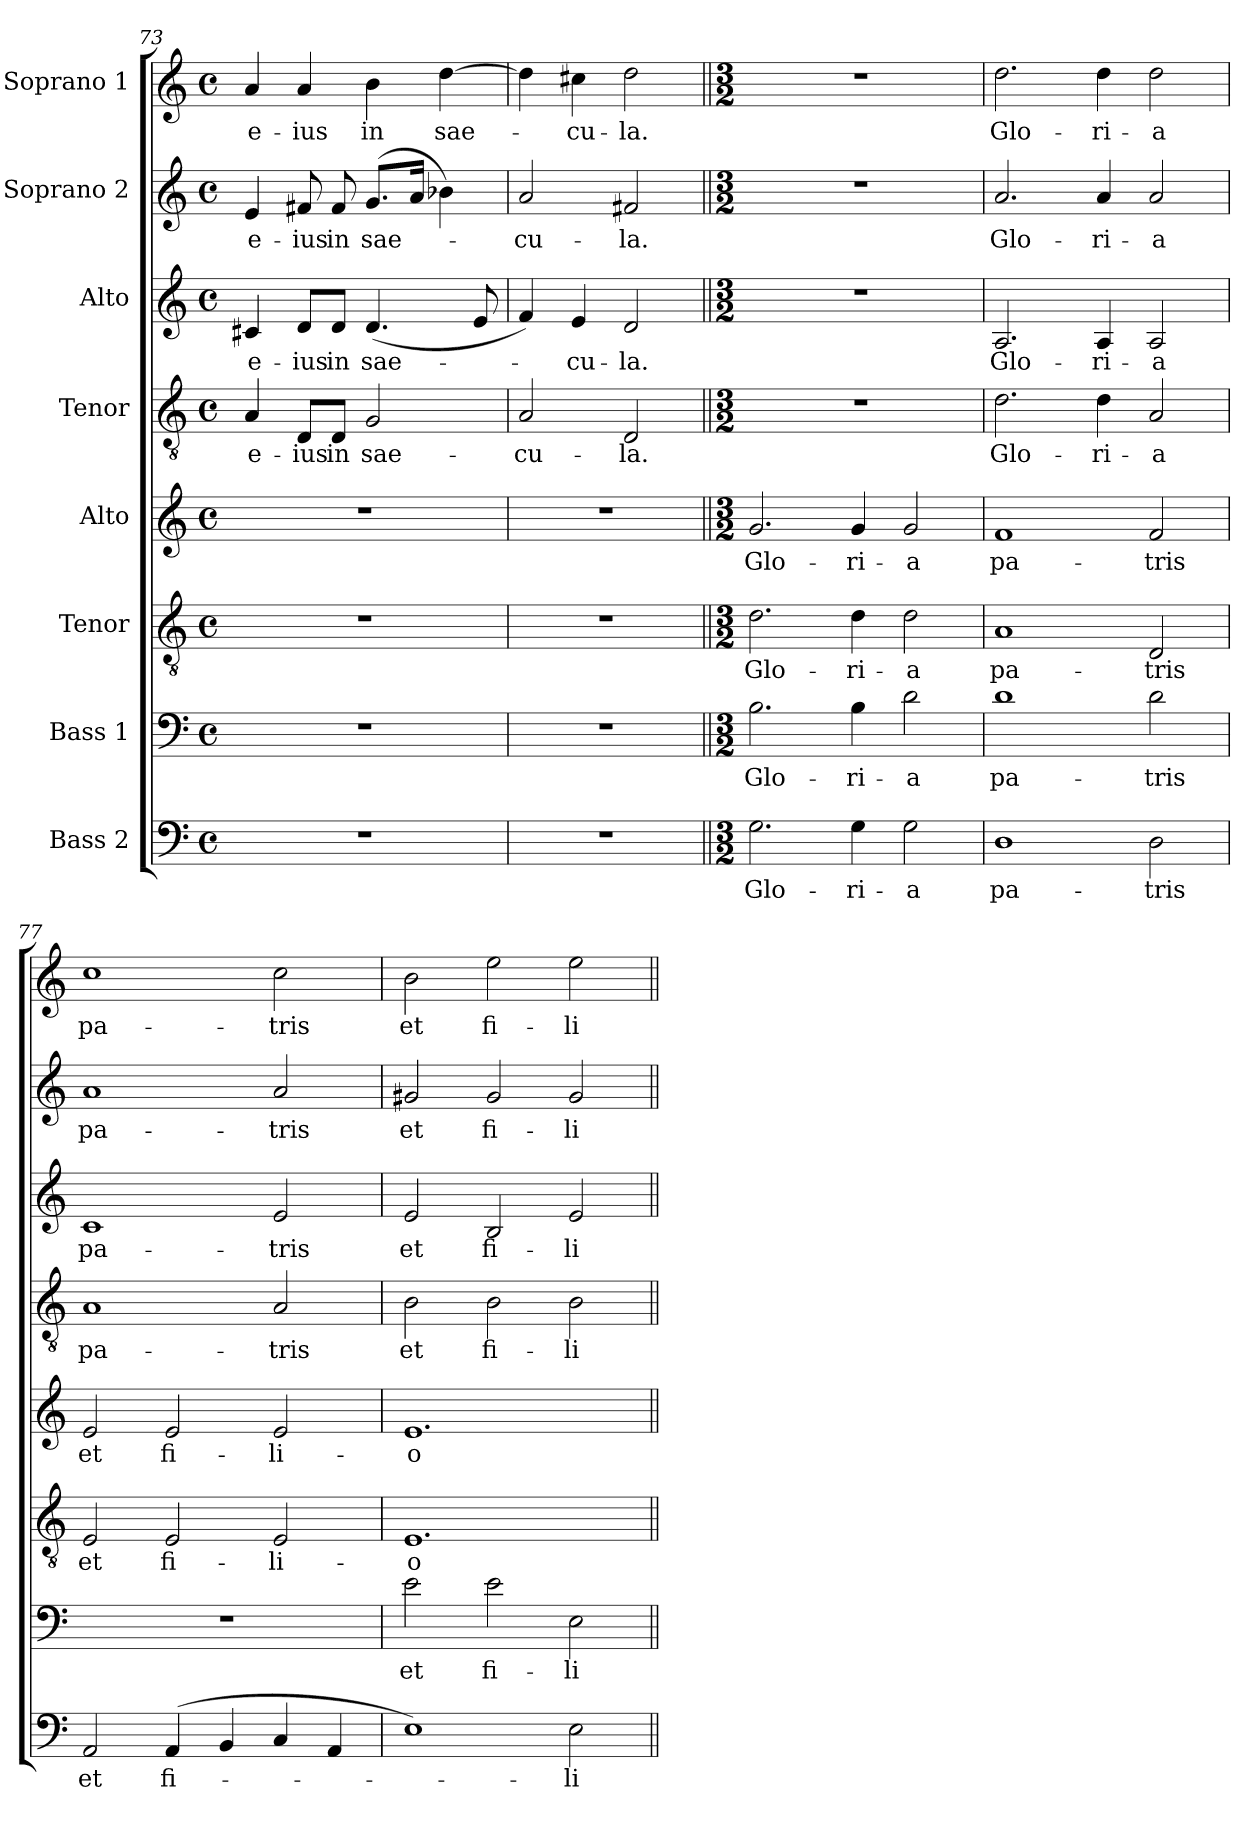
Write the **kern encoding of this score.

**kern	**text	**kern	**text	**kern	**text	**kern	**text	**kern	**text	**kern	**text	**kern	**text	**kern	**text
*part8	*part8	*part7	*part7	*part6	*part6	*part5	*part5	*part4	*part4	*part3	*part3	*part2	*part2	*part1	*part1
*staff8	*staff8	*staff7	*staff7	*staff6	*staff6	*staff5	*staff5	*staff4	*staff4	*staff3	*staff3	*staff2	*staff2	*staff1	*staff1
*I"Bass 2	*	*I"Bass 1	*	*I"Tenor	*	*I"Alto	*	*I"Tenor	*	*I"Alto	*	*I"Soprano 2	*	*I"Soprano 1	*
!!LO:LB:g=z
*clefF4	*	*clefF4	*	*clefGv2	*	*clefG2	*	*clefGv2	*	*clefG2	*	*clefG2	*	*clefG2	*
*k[]	*	*k[]	*	*k[]	*	*k[]	*	*k[]	*	*k[]	*	*k[]	*	*k[]	*
*C:	*	*C:	*	*C:	*	*C:	*	*C:	*	*C:	*	*C:	*	*C:	*
*M4/4	*	*M4/4	*	*M4/4	*	*M4/4	*	*M4/4	*	*M4/4	*	*M4/4	*	*M4/4	*
*met(c)	*	*met(c)	*	*met(c)	*	*met(c)	*	*met(c)	*	*met(c)	*	*met(c)	*	*met(c)	*
=73	=73	=73	=73	=73	=73	=73	=73	=73	=73	=73	=73	=73	=73	=73	=73
1r	.	1r	.	1r	.	1r	.	4A/	e-	4c#X/	e-	4e/	e-	4a/	e-
.	.	.	.	.	.	.	.	8D/L	-ius	8d/L	-ius	8f#X/	-ius	4a/	-ius
.	.	.	.	.	.	.	.	8D/J	in	8d/J	in	8f#/	in	.	.
.	.	.	.	.	.	.	.	2G/	sae-	(4.d/	sae-	(8.g/L	sae-	4b\	in
.	.	.	.	.	.	.	.	.	.	.	.	16a/Jk	.	.	.
.	.	.	.	.	.	.	.	.	.	.	.	4b-X\)	.	[4dd\	sae-
.	.	.	.	.	.	.	.	.	.	8e/	.	.	.	.	.
=74	=74	=74	=74	=74	=74	=74	=74	=74	=74	=74	=74	=74	=74	=74	=74
1r	.	1r	.	1r	.	1r	.	2A/	-cu-	4f/)	.	2a/	-cu-	4dd\]	.
.	.	.	.	.	.	.	.	.	.	4e/	-cu-	.	.	4cc#X\	-cu-
.	.	.	.	.	.	.	.	2D/	-la.	2d/	-la.	2f#X/	-la.	2dd\	-la.
=75||	=75||	=75||	=75||	=75||	=75||	=75||	=75||	=75||	=75||	=75||	=75||	=75||	=75||	=75||	=75||
*M3/2	*	*M3/2	*	*M3/2	*	*M3/2	*	*M3/2	*	*M3/2	*	*M3/2	*	*M3/2	*
2.G\	Glo-	2.B\	Glo-	2.d\	Glo-	2.g/	Glo-	1.r	.	1.r	.	1.r	.	1.r	.
4G\	-ri-	4B\	-ri-	4d\	-ri-	4g/	-ri-	.	.	.	.	.	.	.	.
2G\	-a	2d\	-a	2d\	-a	2g/	-a	.	.	.	.	.	.	.	.
=76	=76	=76	=76	=76	=76	=76	=76	=76	=76	=76	=76	=76	=76	=76	=76
1D	pa-	1d	pa-	1A	pa-	1f	pa-	2.d\	Glo-	2.A/	Glo-	2.a/	Glo-	2.dd\	Glo-
.	.	.	.	.	.	.	.	4d\	-ri-	4A/	-ri-	4a/	-ri-	4dd\	-ri-
2D\	-tris	2d\	-tris	2D/	-tris	2f/	-tris	2A/	-a	2A/	-a	2a/	-a	2dd\	-a
=77	=77	=77	=77	=77	=77	=77	=77	=77	=77	=77	=77	=77	=77	=77	=77
2AA/	et	1.r	.	2E/	et	2e/	et	1A	pa-	1c	pa-	1a	pa-	1cc	pa-
(4AA/	fi-	.	.	2E/	fi-	2e/	fi-	.	.	.	.	.	.	.	.
4BB/	.	.	.	.	.	.	.	.	.	.	.	.	.	.	.
4C/	.	.	.	2E/	-li-	2e/	-li-	2A/	-tris	2e/	-tris	2a/	-tris	2cc\	-tris
4AA/	.	.	.	.	.	.	.	.	.	.	.	.	.	.	.
=78	=78	=78	=78	=78	=78	=78	=78	=78	=78	=78	=78	=78	=78	=78	=78
1E)	.	2e\	et	1.E	-o	1.e	-o	2B\	et	2e/	et	2g#X/	et	2b\	et
.	.	2e\	fi-	.	.	.	.	2B\	fi-	2B/	fi-	2g#/	fi-	2ee\	fi-
2E\	-li-	2E\	-li-	.	.	.	.	2B\	-li-	2e/	-li-	2g#/	-li-	2ee\	-li-
=||	=||	=||	=||	=||	=||	=||	=||	=||	=||	=||	=||	=||	=||	=||	=||
*-	*-	*-	*-	*-	*-	*-	*-	*-	*-	*-	*-	*-	*-	*-	*-
